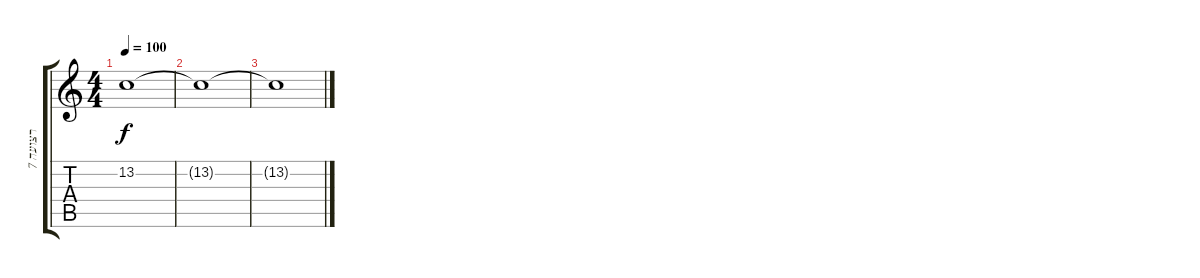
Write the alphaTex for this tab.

\track ("רצועה 7" "רצועה 7") {instrument percussiveorgan}
\staff {score tabs}
\tuning (E4 B3 G3 D3 A2 E2) {hide}
\ts (4 4)
\tempo 100
\clef g2
\ks c
13.2{t}.1{dy f} |
13.2{t}.1 |
13.2{t}.1
